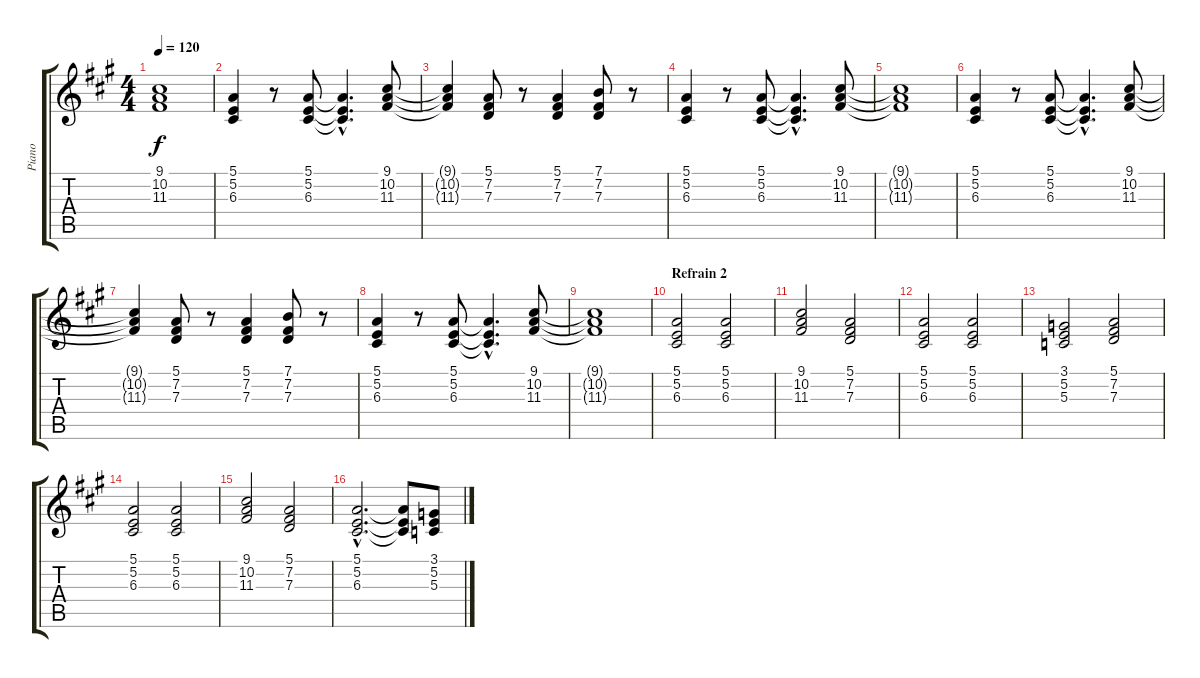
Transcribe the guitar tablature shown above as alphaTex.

\track ("Piano" "Piano") {instrument electricpiano1}
\staff {score tabs}
\tuning (E4 B3 G3 D3 A2 E2) {hide}
\ts (4 4)
\tempo 120
\clef g2
\ks a
(9.1{t} 10.2{t} 11.3{t}).1{dy f} |
(5.1 5.2 6.3).4 r.8 (5.1 5.2 6.3).8 (5.1{hac t} 5.2{hac t} 6.3{hac t}).4{d} (9.1 10.2 11.3).8 |
(9.1{t} 10.2{t} 11.3{t}).4 (5.1 7.2 7.3).8 r.8 (5.1 7.2 7.3).4 (7.1 7.2 7.3).8 r.8 |
(5.1 5.2 6.3).4 r.8 (5.1 5.2 6.3).8 (5.1{hac t} 5.2{hac t} 6.3{hac t}).4{d} (9.1 10.2 11.3).8 |
(9.1{t} 10.2{t} 11.3{t}).1 |
(5.1 5.2 6.3).4 r.8 (5.1 5.2 6.3).8 (5.1{hac t} 5.2{hac t} 6.3{hac t}).4{d} (9.1 10.2 11.3).8 |
(9.1{t} 10.2{t} 11.3{t}).4 (5.1 7.2 7.3).8 r.8 (5.1 7.2 7.3).4 (7.1 7.2 7.3).8 r.8 |
(5.1 5.2 6.3).4 r.8 (5.1 5.2 6.3).8 (5.1{hac t} 5.2{hac t} 6.3{hac t}).4{d} (9.1 10.2 11.3).8 |
(9.1{t} 10.2{t} 11.3{t}).1 |
\section ("" "Refrain 2")
(5.1 5.2 6.3).2 (5.1 5.2 6.3).2 |
(9.1 10.2 11.3).2 (5.1 7.2 7.3).2 |
(5.1 5.2 6.3).2 (5.1 5.2 6.3).2 |
(3.1 5.2 5.3).2 (5.1 7.2 7.3).2 |
(5.1 5.2 6.3).2 (5.1 5.2 6.3).2 |
(9.1 10.2 11.3).2 (5.1 7.2 7.3).2 |
(5.1{hac} 5.2{hac} 6.3{hac}).2{d} (5.1{t} 5.2{t} 6.3{t}).8 (3.1 5.2 5.3).8
